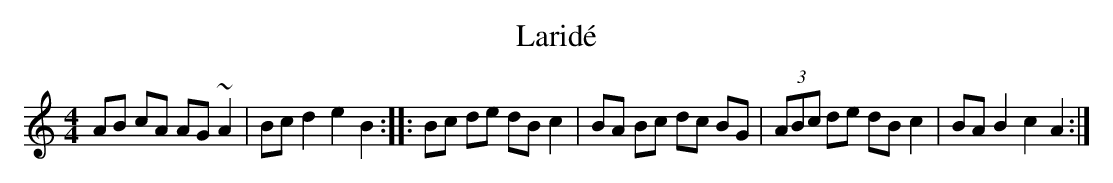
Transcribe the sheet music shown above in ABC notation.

X:1
T:Larid\'e
M:4/4
L:1/8
K:C
AB cA AG ~A2|Bc d2 e2 B2::Bc de dB c2|\
BA Bc dc BG|(3ABc de dB c2|BA B2 c2 A2:|
